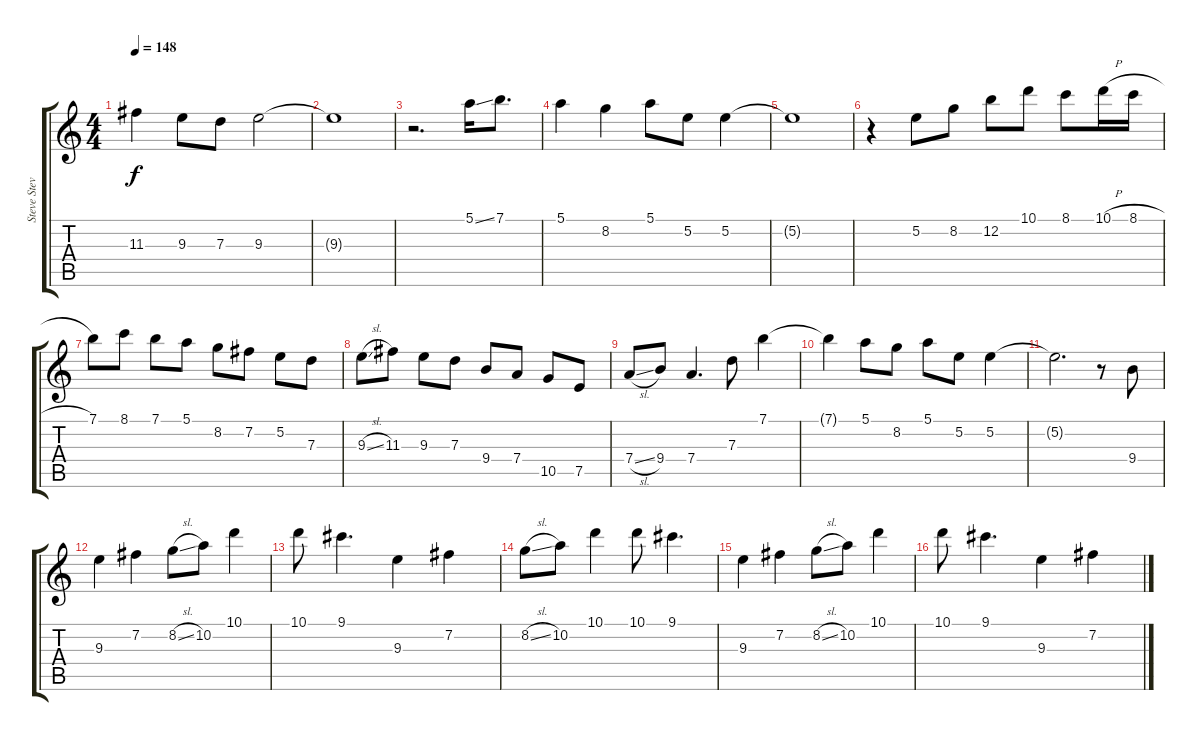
\track ("Steve Stevens" "Steve Stev") {instrument acousticguitarsteel}
\staff {score tabs}
\tuning (E4 B3 G3 D3 A2 E2) {hide}
\ts (4 4)
\tempo 148
\clef g2
\ks c
11.3{t}.4{dy f} 9.3.8 7.3.8 9.3.2 |
9.3{t}.1 |
r.2{d} 5.1{ss}.16 7.1.8{d} |
5.1.4 8.2.4 5.1.8 5.2.8 5.2.4 |
5.2{t}.1 |
r.4 5.2.8 8.2.8 12.2.8 10.1.8 8.1.8 10.1{h}.16 8.1{h}.16 |
7.1.8 8.1.8 7.1.8 5.1.8 8.2.8 7.2.8 5.2.8 7.3.8 |
9.3{sl}.8 11.3.8 9.3.8 7.3.8 9.4.8 7.4.8 10.5.8 7.5.8 |
7.4{sl}.8 9.4.8 7.4.4{d} 7.3.8 7.1.4 |
7.1{t}.4 5.1.8 8.2.8 5.1.8 5.2.8 5.2.4 |
5.2{t}.2{d} r.8 9.4.8 |
9.3.4 7.2.4 8.2{sl}.8 10.2.8 10.1.4 |
10.1.8 9.1.4{d} 9.3.4 7.2.4 |
8.2{sl}.8 10.2.8 10.1.4 10.1.8 9.1.4{d} |
9.3.4 7.2.4 8.2{sl}.8 10.2.8 10.1.4 |
10.1.8 9.1.4{d} 9.3.4 7.2.4
